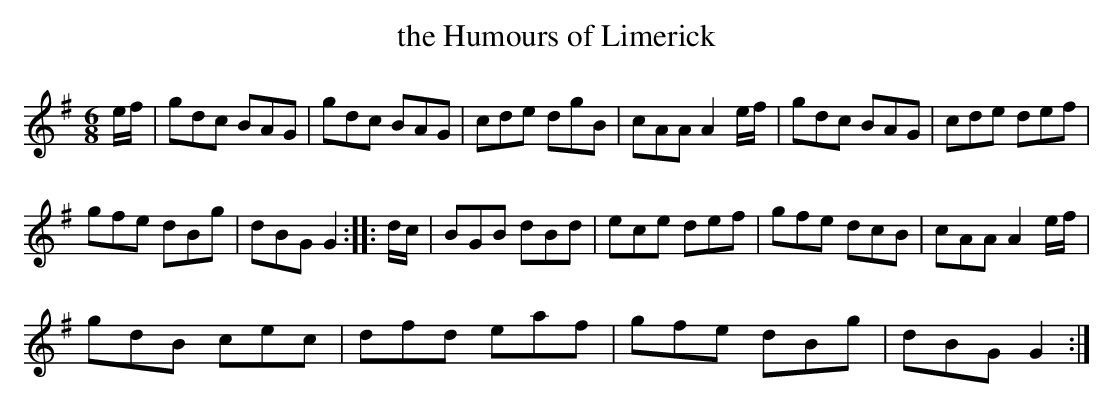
X:1
T:the Humours of Limerick
M:6/8
K:G
e/f/|\
gdc BAG| gdc BAG| cde dgB| cAA A2e/f/|\
gdc BAG| cde def|
gfe dBg| dBG G2::\
d/c/|\
BGB dBd| ece def| gfe dcB| cAA A2e/f/|
gdB cec| dfd eaf| gfe dBg| dBG G2:|
